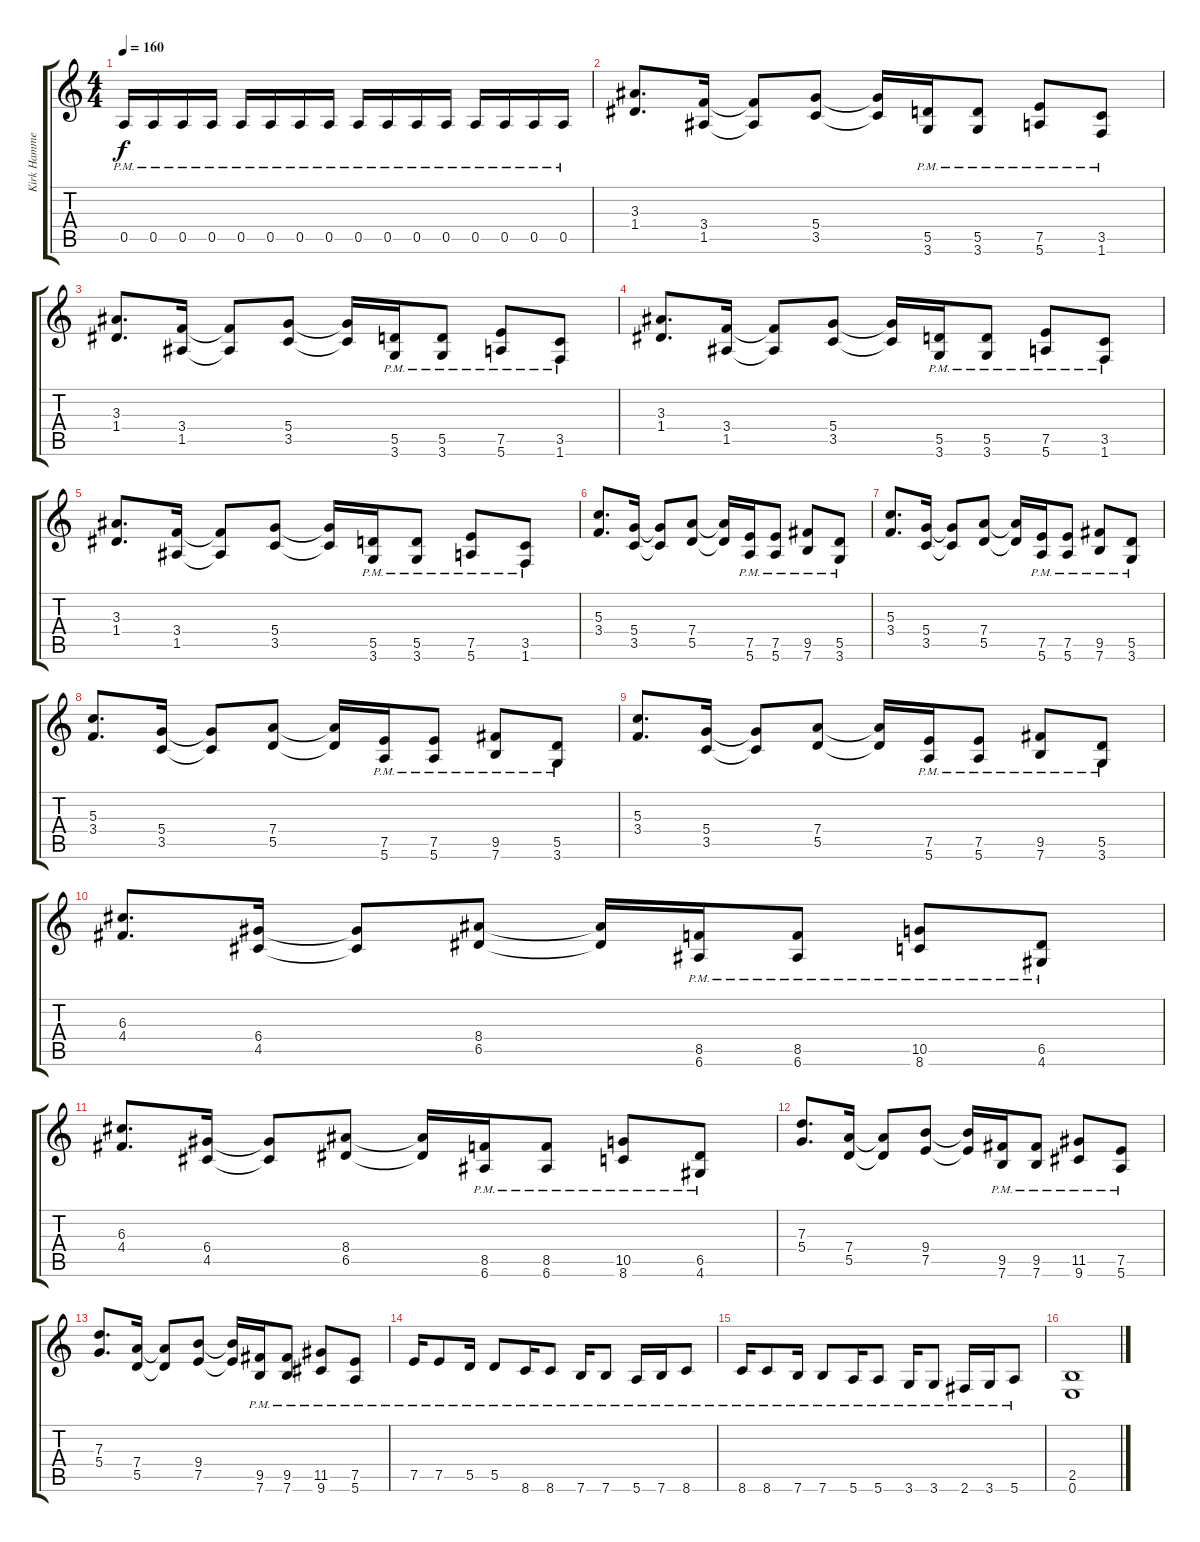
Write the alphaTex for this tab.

\track ("Kirk Hammet" "Kirk Hamme") {instrument distortionguitar}
\staff {score tabs}
\tuning (E4 B3 G3 D3 A2 E2) {hide}
\ts (4 4)
\tempo 160
\clef g2
\ks aminor
0.5{pm}.16{dy f} 0.5{pm}.16 0.5{pm}.16 0.5{pm}.16 0.5{pm}.16 0.5{pm}.16 0.5{pm}.16 0.5{pm}.16 0.5{pm}.16 0.5{pm}.16 0.5{pm}.16 0.5{pm}.16 0.5{pm}.16 0.5{pm}.16 0.5{pm}.16 0.5{pm}.16 |
(3.3 1.4).8{d} (3.4 1.5).16 (3.4{t} 1.5{t}).8 (5.4 3.5).8 (5.4{t} 3.5{t}).16 (5.5{pm} 3.6{pm}).16 (5.5{pm} 3.6{pm}).8 (7.5{pm} 5.6{pm}).8 (3.5{pm} 1.6{pm}).8 |
(3.3 1.4).8{d} (3.4 1.5).16 (3.4{t} 1.5{t}).8 (5.4 3.5).8 (5.4{t} 3.5{t}).16 (5.5{pm} 3.6{pm}).16 (5.5{pm} 3.6{pm}).8 (7.5{pm} 5.6{pm}).8 (3.5{pm} 1.6{pm}).8 |
(3.3 1.4).8{d} (3.4 1.5).16 (3.4{t} 1.5{t}).8 (5.4 3.5).8 (5.4{t} 3.5{t}).16 (5.5{pm} 3.6{pm}).16 (5.5{pm} 3.6{pm}).8 (7.5{pm} 5.6{pm}).8 (3.5{pm} 1.6{pm}).8 |
(3.3 1.4).8{d} (3.4 1.5).16 (3.4{t} 1.5{t}).8 (5.4 3.5).8 (5.4{t} 3.5{t}).16 (5.5{pm} 3.6{pm}).16 (5.5{pm} 3.6{pm}).8 (7.5{pm} 5.6{pm}).8 (3.5{pm} 1.6{pm}).8 |
(5.3 3.4).8{d} (5.4 3.5).16 (5.4{t} 3.5{t}).8 (7.4 5.5).8 (7.4{t} 5.5{t}).16 (7.5{pm} 5.6{pm}).16 (7.5{pm} 5.6{pm}).8 (9.5{pm} 7.6{pm}).8 (5.5{pm} 3.6{pm}).8 |
(5.3 3.4).8{d} (5.4 3.5).16 (5.4{t} 3.5{t}).8 (7.4 5.5).8 (7.4{t} 5.5{t}).16 (7.5{pm} 5.6{pm}).16 (7.5{pm} 5.6{pm}).8 (9.5{pm} 7.6{pm}).8 (5.5{pm} 3.6{pm}).8 |
(5.3 3.4).8{d} (5.4 3.5).16 (5.4{t} 3.5{t}).8 (7.4 5.5).8 (7.4{t} 5.5{t}).16 (7.5{pm} 5.6{pm}).16 (7.5{pm} 5.6{pm}).8 (9.5{pm} 7.6{pm}).8 (5.5{pm} 3.6{pm}).8 |
(5.3 3.4).8{d} (5.4 3.5).16 (5.4{t} 3.5{t}).8 (7.4 5.5).8 (7.4{t} 5.5{t}).16 (7.5{pm} 5.6{pm}).16 (7.5{pm} 5.6{pm}).8 (9.5{pm} 7.6{pm}).8 (5.5{pm} 3.6{pm}).8 |
(6.3 4.4).8{d} (6.4 4.5).16 (6.4{t} 4.5{t}).8 (8.4 6.5).8 (8.4{t} 6.5{t}).16 (8.5{pm} 6.6{pm}).16 (8.5{pm} 6.6{pm}).8 (10.5{pm} 8.6{pm}).8 (6.5{pm} 4.6{pm}).8 |
(6.3 4.4).8{d} (6.4 4.5).16 (6.4{t} 4.5{t}).8 (8.4 6.5).8 (8.4{t} 6.5{t}).16 (8.5{pm} 6.6{pm}).16 (8.5{pm} 6.6{pm}).8 (10.5{pm} 8.6{pm}).8 (6.5{pm} 4.6{pm}).8 |
(7.3 5.4).8{d} (7.4 5.5).16 (7.4{t} 5.5{t}).8 (9.4 7.5).8 (9.4{t} 7.5{t}).16 (9.5{pm} 7.6{pm}).16 (9.5{pm} 7.6{pm}).8 (11.5{pm} 9.6{pm}).8 (7.5{pm} 5.6{pm}).8 |
(7.3 5.4).8{d} (7.4 5.5).16 (7.4{t} 5.5{t}).8 (9.4 7.5).8 (9.4{t} 7.5{t}).16 (9.5{pm} 7.6{pm}).16 (9.5{pm} 7.6{pm}).8 (11.5{pm} 9.6{pm}).8 (7.5{pm} 5.6{pm}).8 |
7.5{pm}.16 7.5{pm}.8 5.5{pm}.16 5.5{pm}.8 8.6{pm}.16 8.6{pm}.8 7.6{pm}.16 7.6{pm}.8 5.6{pm}.16 7.6{pm}.16 8.6{pm}.8 |
8.6{pm}.16 8.6{pm}.8 7.6{pm}.16 7.6{pm}.8 5.6{pm}.16 5.6{pm}.8 3.6{pm}.16 3.6{pm}.8 2.6{pm}.16 3.6{pm}.16 5.6{pm}.8 |
(2.5 0.6).1
